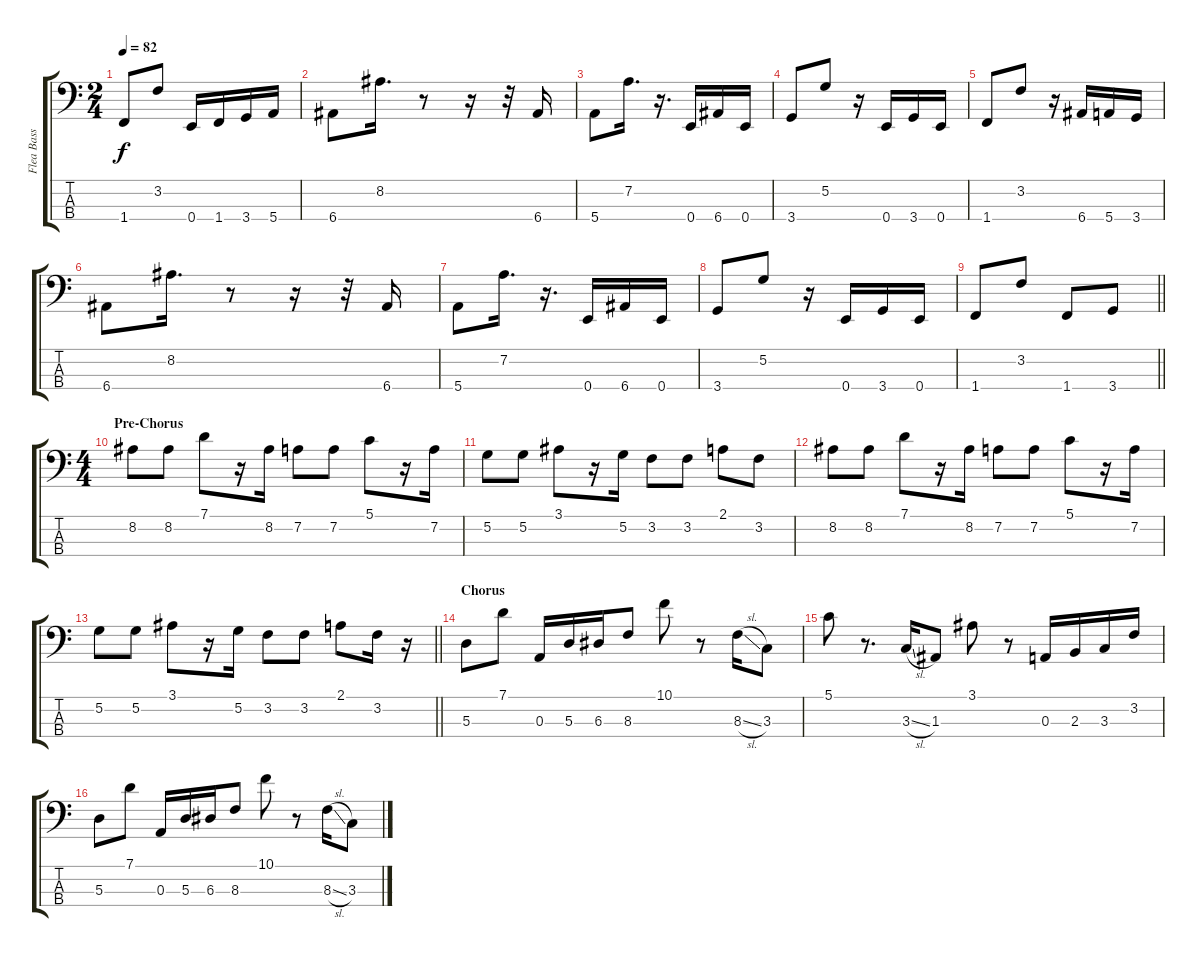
\track ("Flea Bass" "Flea Bass") {instrument electricbassfinger}
\staff {score tabs}
\tuning (G2 D2 A1 E1) {hide}
\ts (2 4)
\tempo 82
\clef f4
\ks c
1.4.8{dy f} 3.2.8 0.4.16 1.4.16 3.4.16 5.4.16 |
6.4.8 8.2.16{d} r.8 r.16 r.32 6.4.16 |
5.4.8 7.2.16{d} r.16{d} 0.4.16 6.4.16 0.4.16 |
3.4.8 5.2.8 r.16 0.4.16 3.4.16 0.4.16 |
1.4.8 3.2.8 r.16 6.4.16 5.4.16 3.4.16 |
6.4.8 8.2.16{d} r.8 r.16 r.32 6.4.16 |
5.4.8 7.2.16{d} r.16{d} 0.4.16 6.4.16 0.4.16 |
3.4.8 5.2.8 r.16 0.4.16 3.4.16 0.4.16 |
\barLineRight lightlight
1.4.8 3.2.8 1.4.8 3.4.8 |
\ts (4 4)
\section ("" "Pre-Chorus")
8.2.8 8.2.8 7.1.8 r.16 8.2.16 7.2.8 7.2.8 5.1.8 r.16 7.2.16 |
5.2.8 5.2.8 3.1.8 r.16 5.2.16 3.2.8 3.2.8 2.1.8 3.2.8 |
8.2.8 8.2.8 7.1.8 r.16 8.2.16 7.2.8 7.2.8 5.1.8 r.16 7.2.16 |
\barLineRight lightlight
5.2.8 5.2.8 3.1.8 r.16 5.2.16 3.2.8 3.2.8 2.1.8 3.2.16 r.16 |
\section ("" "Chorus")
5.3.8 7.1.8 0.3.16 5.3.16 6.3.16 8.3.8 10.1.8 r.8 8.3{sl}.16 3.3.8 |
5.1.8 r.8{d} 3.3{sl}.16 1.3.8 3.1.8 r.8 0.3.16 2.3.16 3.3.16 3.2.16 |
5.3.8 7.1.8 0.3.16 5.3.16 6.3.16 8.3.8 10.1.8 r.8 8.3{sl}.16 3.3.8
